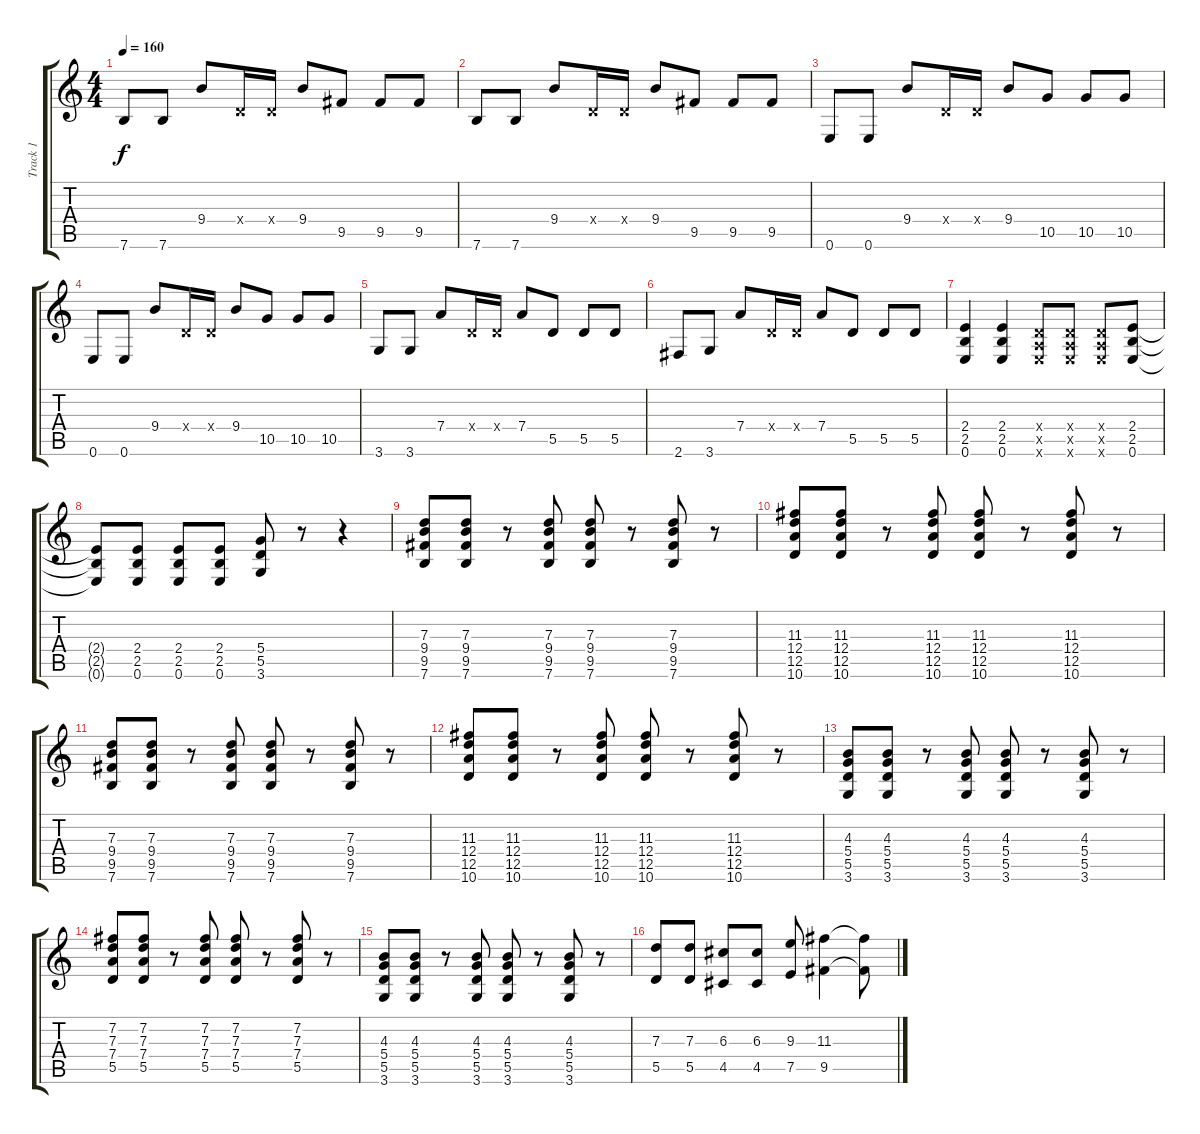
\track ("Track 1" "Track 1") {instrument acousticguitarsteel}
\staff {score tabs}
\tuning (E4 B3 G3 D3 A2 E2) {hide}
\ts (4 4)
\tempo 160
\clef g2
\ks c
7.6.8{dy f} 7.6.8 9.4.8 0.4{x}.16 0.4{x}.16 9.4.8 9.5.8 9.5.8 9.5.8 |
7.6.8 7.6.8 9.4.8 0.4{x}.16 0.4{x}.16 9.4.8 9.5.8 9.5.8 9.5.8 |
0.6.8 0.6.8 9.4.8 0.4{x}.16 0.4{x}.16 9.4.8 10.5.8 10.5.8 10.5.8 |
0.6.8 0.6.8 9.4.8 0.4{x}.16 0.4{x}.16 9.4.8 10.5.8 10.5.8 10.5.8 |
3.6.8 3.6.8 7.4.8 0.4{x}.16 0.4{x}.16 7.4.8 5.5.8 5.5.8 5.5.8 |
2.6.8 3.6.8 7.4.8 0.4{x}.16 0.4{x}.16 7.4.8 5.5.8 5.5.8 5.5.8 |
(2.4 2.5 0.6).4 (2.4 2.5 0.6).4 (0.4{x} 0.5{x} 0.6{x}).8 (0.4{x} 0.5{x} 0.6{x}).8 (0.4{x} 0.5{x} 0.6{x}).8 (2.4 2.5 0.6).8 |
(2.4{t} 2.5{t} 0.6{t}).8 (2.4 2.5 0.6).8 (2.4 2.5 0.6).8 (2.4 2.5 0.6).8 (5.4 5.5 3.6).8 r.8 r.4 |
(7.3 9.4 9.5 7.6).8 (7.3 9.4 9.5 7.6).8 r.8 (7.3 9.4 9.5 7.6).8 (7.3 9.4 9.5 7.6).8 r.8 (7.3 9.4 9.5 7.6).8 r.8 |
(11.3 12.4 12.5 10.6).8 (11.3 12.4 12.5 10.6).8 r.8 (11.3 12.4 12.5 10.6).8 (11.3 12.4 12.5 10.6).8 r.8 (11.3 12.4 12.5 10.6).8 r.8 |
(7.3 9.4 9.5 7.6).8 (7.3 9.4 9.5 7.6).8 r.8 (7.3 9.4 9.5 7.6).8 (7.3 9.4 9.5 7.6).8 r.8 (7.3 9.4 9.5 7.6).8 r.8 |
(11.3 12.4 12.5 10.6).8 (11.3 12.4 12.5 10.6).8 r.8 (11.3 12.4 12.5 10.6).8 (11.3 12.4 12.5 10.6).8 r.8 (11.3 12.4 12.5 10.6).8 r.8 |
(4.3 5.4 5.5 3.6).8 (4.3 5.4 5.5 3.6).8 r.8 (4.3 5.4 5.5 3.6).8 (4.3 5.4 5.5 3.6).8 r.8 (4.3 5.4 5.5 3.6).8 r.8 |
(7.2 7.3 7.4 5.5).8 (7.2 7.3 7.4 5.5).8 r.8 (7.2 7.3 7.4 5.5).8 (7.2 7.3 7.4 5.5).8 r.8 (7.2 7.3 7.4 5.5).8 r.8 |
(4.3 5.4 5.5 3.6).8 (4.3 5.4 5.5 3.6).8 r.8 (4.3 5.4 5.5 3.6).8 (4.3 5.4 5.5 3.6).8 r.8 (4.3 5.4 5.5 3.6).8 r.8 |
(7.3 5.5).8 (7.3 5.5).8 (6.3 4.5).8 (6.3 4.5).8 (9.3 7.5).8 (11.3 9.5).4 (11.3{t} 9.5{t}).8
